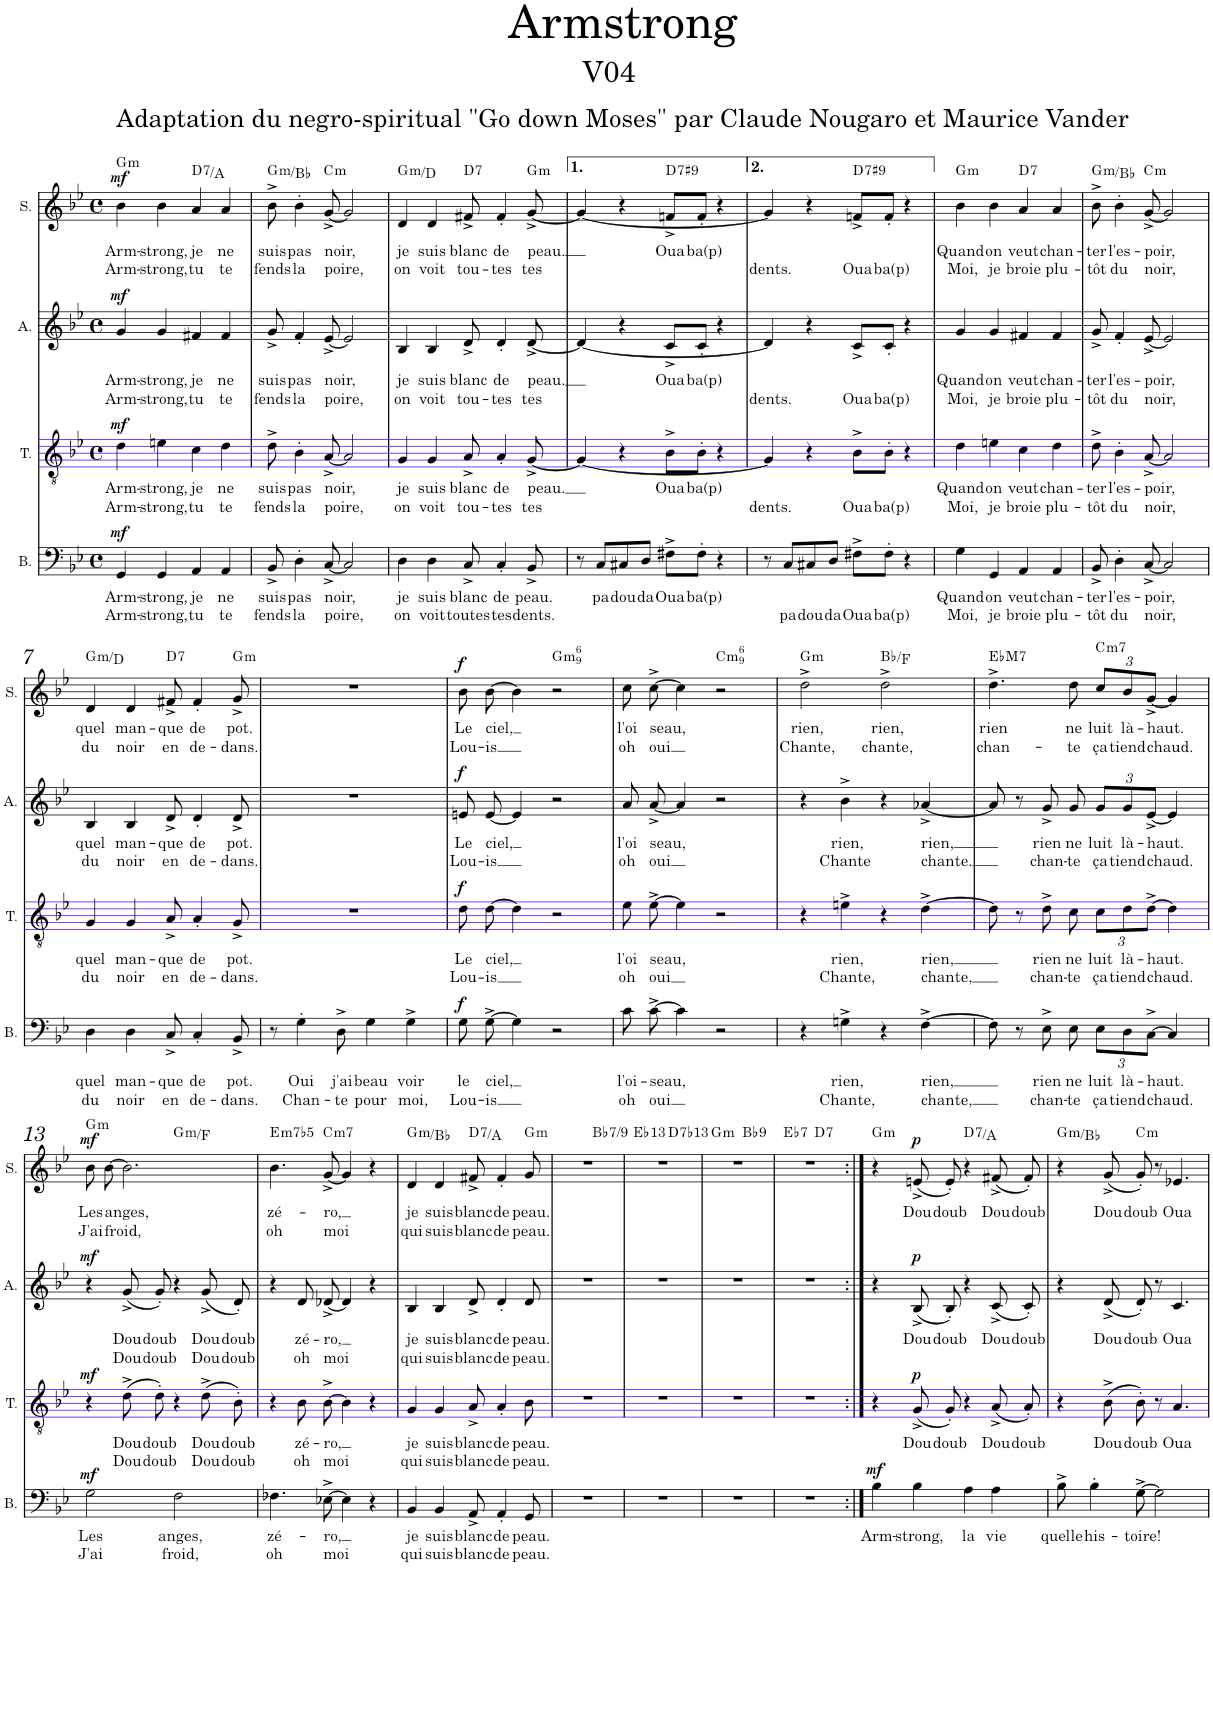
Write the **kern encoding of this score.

**kern	**text	**text	**dynam	**harte	**kern	**text	**text	**dynam	**harte	**kern	**text	**text	**dynam	**harte	**kern	**text	**text	**dynam	**harte
*part4	*part4	*part4	*part4	*part4	*part3	*part3	*part3	*part3	*part3	*part2	*part2	*part2	*part2	*part2	*part1	*part1	*part1	*part1	*part1
*staff4	*staff4	*staff4	*staff4	*	*staff3	*staff3	*staff3	*staff3	*	*staff2	*staff2	*staff2	*staff2	*	*staff1	*staff1	*staff1	*staff1	*
*I"B.	*	*	*	*	*I"T.	*	*	*	*	*I"A.	*	*	*	*	*I"S.	*	*	*	*
*I'B.	*	*	*	*	*I'T.	*	*	*	*	*I'A.	*	*	*	*	*I'S.	*	*	*	*
*	*	*	*	*	*stria5	*	*	*	*	*	*	*	*	*	*	*	*	*	*
*clefF4	*	*	*	*	*clefGv2	*	*	*	*	*clefG2	*	*	*	*	*clefG2	*	*	*	*
*Trd4c7	*	*	*	*	*	*	*	*	*	*Trd1c2	*	*	*	*	*Trd1c2	*	*	*	*
*k[b-e-]	*	*	*	*	*k[b-e-]	*	*	*	*	*k[b-e-]	*	*	*	*	*k[b-e-]	*	*	*	*
*M4/4	*	*	*	*	*M4/4	*	*	*	*	*M4/4	*	*	*	*	*M4/4	*	*	*	*
*met(c)	*	*	*	*	*met(c)	*	*	*	*	*met(c)	*	*	*	*	*met(c)	*	*	*	*
=1	=1	=1	=1	=1	=1	=1	=1	=1	=1	=1	=1	=1	=1	=1	=1	=1	=1	=1	=1
!	!LO:LY:b	!LO:LY:b	!LO:DY:a	!LO:H:kt=m	!	!LO:LY:b	!LO:LY:b	!LO:DY:a	!LO:H:kt=m	!	!LO:LY:b	!LO:LY:b	!LO:DY:a	!LO:H:kt=m	!	!LO:LY:b	!LO:LY:b	!LO:DY:a	!LO:H:kt=m
4GG/	Arm-	Arm-	mf	G:min	4d\	Arm-	Arm-	mf	G:min	4g/	Arm-	Arm-	mf	G:min	4b-\	Arm-	Arm-	mf	G:min
!	!LO:LY:b	!LO:LY:b	!	!	!	!LO:LY:b	!LO:LY:b	!	!	!	!LO:LY:b	!LO:LY:b	!	!	!	!LO:LY:b	!LO:LY:b	!	!
4GG/	-strong,	-strong,	.	.	4en\	-strong,	-strong,	.	.	4g/	-strong,	-strong,	.	.	4b-\	-strong,	-strong,	.	.
!	!LO:LY:b	!LO:LY:b	!	!LO:H:kt=7	!	!LO:LY:b	!LO:LY:b	!	!LO:H:kt=7	!	!LO:LY:b	!LO:LY:b	!	!LO:H:kt=7	!	!LO:LY:b	!LO:LY:b	!	!LO:H:kt=7
4AA/	je	tu	.	D:7/5	4c\	je	tu	.	D:7/5	4f#X/	je	tu	.	D:7/5	4a/	je	tu	.	D:7/5
!	!LO:LY:b	!LO:LY:b	!	!	!	!LO:LY:b	!LO:LY:b	!	!	!	!LO:LY:b	!LO:LY:b	!	!	!	!LO:LY:b	!LO:LY:b	!	!
4AA/	ne	te	.	.	4d\	ne	te	.	.	4f#/	ne	te	.	.	4a/	ne	te	.	.
=2	=2	=2	=2	=2	=2	=2	=2	=2	=2	=2	=2	=2	=2	=2	=2	=2	=2	=2	=2
!	!LO:LY:b	!LO:LY:b	!	!LO:H:kt=m	!	!LO:LY:b	!LO:LY:b	!	!LO:H:kt=m	!	!LO:LY:b	!LO:LY:b	!	!LO:H:kt=m	!	!LO:LY:b	!LO:LY:b	!	!LO:H:kt=m
8BB-^/	suis	fends	.	G:min/b3	8d^\	suis	fends	.	G:min/b3	8g^/	suis	fends	.	G:min/b3	8b-^\	suis	fends	.	G:min/b3
!	!LO:LY:b	!LO:LY:b	!	!	!	!LO:LY:b	!LO:LY:b	!	!	!	!LO:LY:b	!LO:LY:b	!	!	!	!LO:LY:b	!LO:LY:b	!	!
4D'\	pas	la	.	.	4B-'\	pas	la	.	.	4f'/	pas	la	.	.	4b-'\	pas	la	.	.
!	!LO:LY:b	!LO:LY:b	!	!LO:H:kt=m	!	!LO:LY:b	!LO:LY:b	!	!LO:H:kt=m	!	!LO:LY:b	!LO:LY:b	!	!LO:H:kt=m	!	!LO:LY:b	!LO:LY:b	!	!LO:H:kt=m
[8C^/	noir,	poire,	.	C:min	[8A^/	noir,	poire,	.	C:min	[8e-^/	noir,	poire,	.	C:min	[8g^/	noir,	poire,	.	C:min
2C/]	.	.	.	.	2A/]	.	.	.	.	2e-/]	.	.	.	.	2g/]	.	.	.	.
=3	=3	=3	=3	=3	=3	=3	=3	=3	=3	=3	=3	=3	=3	=3	=3	=3	=3	=3	=3
!	!LO:LY:b	!LO:LY:b	!	!LO:H:kt=m	!	!LO:LY:b	!LO:LY:b	!	!LO:H:kt=m	!	!LO:LY:b	!LO:LY:b	!	!LO:H:kt=m	!	!LO:LY:b	!LO:LY:b	!	!LO:H:kt=m
4D\	je	on	.	G:min/5	4G/	je	on	.	G:min/5	4B-/	je	on	.	G:min/5	4d/	je	on	.	G:min/5
!	!LO:LY:b	!LO:LY:b	!	!	!	!LO:LY:b	!LO:LY:b	!	!	!	!LO:LY:b	!LO:LY:b	!	!	!	!LO:LY:b	!LO:LY:b	!	!
4D\	suis	voit	.	.	4G/	suis	voit	.	.	4B-/	suis	voit	.	.	4d/	suis	voit	.	.
!	!LO:LY:b	!LO:LY:b	!	!LO:H:kt=7	!	!LO:LY:b	!LO:LY:b	!	!LO:H:kt=7	!	!LO:LY:b	!LO:LY:b	!	!LO:H:kt=7	!	!LO:LY:b	!LO:LY:b	!	!LO:H:kt=7
8C^/	blanc	toutes	.	D:7	8A^/	blanc	tou-	.	D:7	8d^/	blanc	tou-	.	D:7	8f#X^/	blanc	tou-	.	D:7
!	!LO:LY:b	!LO:LY:b	!	!	!	!LO:LY:b	!LO:LY:b	!	!	!	!LO:LY:b	!LO:LY:b	!	!	!	!LO:LY:b	!LO:LY:b	!	!
4C'/	de	tes	.	.	4A'/	de	-tes	.	.	4d'/	de	-tes	.	.	4f#'/	de	-tes	.	.
!	!LO:LY:b	!LO:LY:b	!	!LO:H:kt=m	!	!LO:LY:b	!LO:LY:b	!	!LO:H:kt=m	!	!LO:LY:b	!LO:LY:b	!	!LO:H:kt=m	!	!LO:LY:b	!LO:LY:b	!	!LO:H:kt=m
8BB-^/	peau.	dents.	.	G:min	[8G^/	peau.	tes	.	G:min	[8d^/	peau.	tes	.	G:min	[8g^/	peau.	tes	.	G:min
=4	=4	=4	=4	=4	=4	=4	=4	=4	=4	=4	=4	=4	=4	=4	=4	=4	=4	=4	=4
8r	.	.	.	.	4G/_	.	.	.	.	4d/_	.	.	.	.	4g/_	.	.	.	.
!	!LO:LY:b	!	!	!	!	!	!	!	!	!	!	!	!	!	!	!	!	!	!
8C/L	pa	.	.	.	.	.	.	.	.	.	.	.	.	.	.	.	.	.	.
!	!LO:LY:b	!	!	!	!	!	!	!	!	!	!	!	!	!	!	!	!	!	!
8C#X/	dou	.	.	.	4r	.	.	.	.	4r	.	.	.	.	4r	.	.	.	.
!	!LO:LY:b	!	!	!	!	!	!	!	!	!	!	!	!	!	!	!	!	!	!
8D/J	da	.	.	.	.	.	.	.	.	.	.	.	.	.	.	.	.	.	.
!	!LO:LY:b	!	!	!LO:H:kt=7	!	!LO:LY:b	!	!	!LO:H:kt=7	!	!LO:LY:b	!	!	!LO:H:kt=7	!	!LO:LY:b	!	!	!LO:H:kt=7
8F#X^\L	Oua	.	.	D:7(#9)	8B-^\L	Oua	.	.	D:7(#9)	8c^/L	Oua	.	.	D:7(#9)	8fn^/L	Oua	.	.	D:7(#9)
!	!LO:LY:b	!	!	!	!	!LO:LY:b	!	!	!	!	!LO:LY:b	!	!	!	!	!LO:LY:b	!	!	!
8F#'\J	ba(p)	.	.	.	8B-'\J	ba(p)	.	.	.	8c'/J	ba(p)	.	.	.	8f'/J	ba(p)	.	.	.
4r	.	.	.	.	4r	.	.	.	.	4r	.	.	.	.	4r	.	.	.	.
=4	=4	=4	=4	=4	=4	=4	=4	=4	=4	=4	=4	=4	=4	=4	=4	=4	=4	=4	=4
!	!	!	!	!	!	!	!LO:LY:b	!	!	!	!	!LO:LY:b	!	!	!	!	!LO:LY:b	!	!
8r	.	.	.	.	4G/]	.	dents.	.	.	4d/]	.	dents.	.	.	4g/]	.	dents.	.	.
!	!	!LO:LY:b	!	!	!	!	!	!	!	!	!	!	!	!	!	!	!	!	!
8C/L	.	pa	.	.	.	.	.	.	.	.	.	.	.	.	.	.	.	.	.
!	!	!LO:LY:b	!	!	!	!	!	!	!	!	!	!	!	!	!	!	!	!	!
8C#X/	.	dou	.	.	4r	.	.	.	.	4r	.	.	.	.	4r	.	.	.	.
!	!	!LO:LY:b	!	!	!	!	!	!	!	!	!	!	!	!	!	!	!	!	!
8D/J	.	da	.	.	.	.	.	.	.	.	.	.	.	.	.	.	.	.	.
!	!	!LO:LY:b	!	!LO:H:kt=7	!	!	!LO:LY:b	!	!LO:H:kt=7	!	!	!LO:LY:b	!	!LO:H:kt=7	!	!	!LO:LY:b	!	!LO:H:kt=7
8F#X^\L	.	Oua	.	D:7(#9)	8B-^\L	.	Oua	.	D:7(#9)	8c^/L	.	Oua	.	D:7(#9)	8fn^/L	.	Oua	.	D:7(#9)
!	!	!LO:LY:b	!	!	!	!	!LO:LY:b	!	!	!	!	!LO:LY:b	!	!	!	!	!LO:LY:b	!	!
8F#'\J	.	ba(p)	.	.	8B-'\J	.	ba(p)	.	.	8c'/J	.	ba(p)	.	.	8f'/J	.	ba(p)	.	.
4r	.	.	.	.	4r	.	.	.	.	4r	.	.	.	.	4r	.	.	.	.
=5	=5	=5	=5	=5	=5	=5	=5	=5	=5	=5	=5	=5	=5	=5	=5	=5	=5	=5	=5
!	!LO:LY:b	!LO:LY:b	!	!LO:H:kt=m	!	!LO:LY:b	!LO:LY:b	!	!LO:H:kt=m	!	!LO:LY:b	!LO:LY:b	!	!LO:H:kt=m	!	!LO:LY:b	!LO:LY:b	!	!LO:H:kt=m
4G\	Quand	Moi,	.	G:min	4d\	Quand	Moi,	.	G:min	4g/	Quand	Moi,	.	G:min	4b-\	Quand	Moi,	.	G:min
!	!LO:LY:b	!LO:LY:b	!	!	!	!LO:LY:b	!LO:LY:b	!	!	!	!LO:LY:b	!LO:LY:b	!	!	!	!LO:LY:b	!LO:LY:b	!	!
4GG/	on	je	.	.	4en\	on	je	.	.	4g/	on	je	.	.	4b-\	on	je	.	.
!	!LO:LY:b	!LO:LY:b	!	!LO:H:kt=7	!	!LO:LY:b	!LO:LY:b	!	!LO:H:kt=7	!	!LO:LY:b	!LO:LY:b	!	!LO:H:kt=7	!	!LO:LY:b	!LO:LY:b	!	!LO:H:kt=7
4AA/	veut	broie	.	D:7	4c\	veut	broie	.	D:7	4f#X/	veut	broie	.	D:7	4a/	veut	broie	.	D:7
!	!LO:LY:b	!LO:LY:b	!	!	!	!LO:LY:b	!LO:LY:b	!	!	!	!LO:LY:b	!LO:LY:b	!	!	!	!LO:LY:b	!LO:LY:b	!	!
4AA/	chan-	plu-	.	.	4d\	chan-	plu-	.	.	4f#/	chan-	plu-	.	.	4a/	chan-	plu-	.	.
=6	=6	=6	=6	=6	=6	=6	=6	=6	=6	=6	=6	=6	=6	=6	=6	=6	=6	=6	=6
!	!LO:LY:b	!LO:LY:b	!	!LO:H:kt=m	!	!LO:LY:b	!LO:LY:b	!	!LO:H:kt=m	!	!LO:LY:b	!LO:LY:b	!	!LO:H:kt=m	!	!LO:LY:b	!LO:LY:b	!	!LO:H:kt=m
8BB-^/	-ter	-tôt	.	G:min/b3	8d^\	-ter	-tôt	.	G:min/b3	8g^/	-ter	-tôt	.	G:min/b3	8b-^\	-ter	-tôt	.	G:min/b3
!	!LO:LY:b	!LO:LY:b	!	!	!	!LO:LY:b	!LO:LY:b	!	!	!	!LO:LY:b	!LO:LY:b	!	!	!	!LO:LY:b	!LO:LY:b	!	!
4D'\	l'es-	du	.	.	4B-'\	l'es-	du	.	.	4f'/	l'es-	du	.	.	4b-'\	l'es-	du	.	.
!	!LO:LY:b	!LO:LY:b	!	!LO:H:kt=m	!	!LO:LY:b	!LO:LY:b	!	!LO:H:kt=m	!	!LO:LY:b	!LO:LY:b	!	!LO:H:kt=m	!	!LO:LY:b	!LO:LY:b	!	!LO:H:kt=m
[8C^/	-poir,	noir,	.	C:min	[8A^/	-poir,	noir,	.	C:min	[8e-^/	-poir,	noir,	.	C:min	[8g^/	-poir,	noir,	.	C:min
2C/]	.	.	.	.	2A/]	.	.	.	.	2e-/]	.	.	.	.	2g/]	.	.	.	.
!!LO:LB:g=z
=7	=7	=7	=7	=7	=7	=7	=7	=7	=7	=7	=7	=7	=7	=7	=7	=7	=7	=7	=7
!	!LO:LY:b	!LO:LY:b	!	!LO:H:kt=m	!	!LO:LY:b	!LO:LY:b	!	!LO:H:kt=m	!	!LO:LY:b	!LO:LY:b	!	!LO:H:kt=m	!	!LO:LY:b	!LO:LY:b	!	!LO:H:kt=m
4D\	quel	du	.	G:min/5	4G/	quel	du	.	G:min/5	4B-/	quel	du	.	G:min/5	4d/	quel	du	.	G:min/5
!	!LO:LY:b	!LO:LY:b	!	!	!	!LO:LY:b	!LO:LY:b	!	!	!	!LO:LY:b	!LO:LY:b	!	!	!	!LO:LY:b	!LO:LY:b	!	!
4D\	man-	noir	.	.	4G/	man-	noir	.	.	4B-/	man-	noir	.	.	4d/	man-	noir	.	.
!	!LO:LY:b	!LO:LY:b	!	!LO:H:kt=7	!	!LO:LY:b	!LO:LY:b	!	!LO:H:kt=7	!	!LO:LY:b	!LO:LY:b	!	!LO:H:kt=7	!	!LO:LY:b	!LO:LY:b	!	!LO:H:kt=7
8C^/	-que	en	.	D:7	8A^/	-que	en	.	D:7	8d^/	-que	en	.	D:7	8f#X^/	-que	en	.	D:7
!	!LO:LY:b	!LO:LY:b	!	!	!	!LO:LY:b	!LO:LY:b	!	!	!	!LO:LY:b	!LO:LY:b	!	!	!	!LO:LY:b	!LO:LY:b	!	!
4C'/	de	de-	.	.	4A'/	de	de-	.	.	4d'/	de	de-	.	.	4f#'/	de	de-	.	.
!	!LO:LY:b	!LO:LY:b	!	!LO:H:kt=m	!	!LO:LY:b	!LO:LY:b	!	!LO:H:kt=m	!	!LO:LY:b	!LO:LY:b	!	!LO:H:kt=m	!	!LO:LY:b	!LO:LY:b	!	!LO:H:kt=m
8BB-^/	pot.	-dans.	.	G:min	8G^/	pot.	-dans.	.	G:min	8d^/	pot.	-dans.	.	G:min	8g^/	pot.	-dans.	.	G:min
=8	=8	=8	=8	=8	=8	=8	=8	=8	=8	=8	=8	=8	=8	=8	=8	=8	=8	=8	=8
8r	.	.	.	.	1r	.	.	.	.	1r	.	.	.	.	1r	.	.	.	.
!	!LO:LY:b	!LO:LY:b	!	!	!	!	!	!	!	!	!	!	!	!	!	!	!	!	!
4G'\	Oui	Chan-	.	.	.	.	.	.	.	.	.	.	.	.	.	.	.	.	.
!	!LO:LY:b	!LO:LY:b	!	!	!	!	!	!	!	!	!	!	!	!	!	!	!	!	!
8D^\	j'ai	-te	.	.	.	.	.	.	.	.	.	.	.	.	.	.	.	.	.
!	!LO:LY:b	!LO:LY:b	!	!	!	!	!	!	!	!	!	!	!	!	!	!	!	!	!
4G\	beau	pour	.	.	.	.	.	.	.	.	.	.	.	.	.	.	.	.	.
!	!LO:LY:b	!LO:LY:b	!	!	!	!	!	!	!	!	!	!	!	!	!	!	!	!	!
4G^\	voir	moi,	.	.	.	.	.	.	.	.	.	.	.	.	.	.	.	.	.
=9	=9	=9	=9	=9	=9	=9	=9	=9	=9	=9	=9	=9	=9	=9	=9	=9	=9	=9	=9
!	!LO:LY:b	!LO:LY:b	!LO:DY:a	!	!	!LO:LY:b	!LO:LY:b	!LO:DY:a	!	!	!LO:LY:b	!LO:LY:b	!LO:DY:a	!	!	!LO:LY:b	!LO:LY:b	!LO:DY:a	!
8G\	le	Lou-	f	.	8d\	Le	Lou-	f	.	8en/	Le	Lou-	f	.	8b-\	Le	Lou-	f	.
!	!LO:LY:b	!LO:LY:b	!	!	!	!LO:LY:b	!LO:LY:b	!	!	!	!LO:LY:b	!LO:LY:b	!	!	!	!LO:LY:b	!LO:LY:b	!	!
[8G^\	ciel,	-is	.	.	[8d\	ciel,	-is	.	.	[8e/	ciel,	-is	.	.	[8b-\	ciel,	-is	.	.
4G\]	.	.	.	.	4d\]	.	.	.	.	4e/]	.	.	.	.	4b-\]	.	.	.	.
!	!	!	!	!LO:H:kt=m6	!	!	!	!	!LO:H:kt=m6	!	!	!	!	!LO:H:kt=m6	!	!	!	!	!LO:H:kt=m6
2r	.	.	.	G:min6(9)	2r	.	.	.	G:min6(9)	2r	.	.	.	G:min6(9)	2r	.	.	.	G:min6(9)
=10	=10	=10	=10	=10	=10	=10	=10	=10	=10	=10	=10	=10	=10	=10	=10	=10	=10	=10	=10
!	!LO:LY:b	!LO:LY:b	!	!	!	!LO:LY:b	!LO:LY:b	!	!	!	!LO:LY:b	!LO:LY:b	!	!	!	!LO:LY:b	!LO:LY:b	!	!
8c\	l'oi-	oh	.	.	8e-\	l'oi	oh	.	.	8a/	l'oi	oh	.	.	8cc\	l'oi	oh	.	.
!	!LO:LY:b	!LO:LY:b	!	!	!	!LO:LY:b	!LO:LY:b	!	!	!	!LO:LY:b	!LO:LY:b	!	!	!	!LO:LY:b	!LO:LY:b	!	!
[8c^\	-seau,	oui	.	.	[8e-^\	seau,	oui	.	.	[8a^/	seau,	oui	.	.	[8cc^\	seau,	oui	.	.
4c\]	.	.	.	.	4e-\]	.	.	.	.	4a/]	.	.	.	.	4cc\]	.	.	.	.
!	!	!	!	!LO:H:kt=m6	!	!	!	!	!LO:H:kt=m6	!	!	!	!	!LO:H:kt=m6	!	!	!	!	!LO:H:kt=m6
2r	.	.	.	C:min6(9)	2r	.	.	.	C:min6(9)	2r	.	.	.	C:min6(9)	2r	.	.	.	C:min6(9)
=11	=11	=11	=11	=11	=11	=11	=11	=11	=11	=11	=11	=11	=11	=11	=11	=11	=11	=11	=11
!	!	!	!	!LO:H:kt=m	!	!	!	!	!LO:H:kt=m	!	!	!	!	!LO:H:kt=m	!	!LO:LY:b	!LO:LY:b	!	!LO:H:kt=m
4r	.	.	.	G:min	4r	.	.	.	G:min	4r	.	.	.	G:min	2dd^\	rien,	Chante,	.	G:min
!	!LO:LY:b	!LO:LY:b	!	!	!	!LO:LY:b	!LO:LY:b	!	!	!	!LO:LY:b	!LO:LY:b	!	!	!	!	!	!	!
4Gn^\	rien,	Chante,	.	.	4en^\	rien,	Chante,	.	.	4b-^\	rien,	Chante	.	.	.	.	.	.	.
!	!	!	!	!	!	!	!	!	!	!	!	!	!	!	!	!LO:LY:b	!LO:LY:b	!	!
4r	.	.	.	Bb:maj/5	4r	.	.	.	Bb:maj/5	4r	.	.	.	Bb:maj/5	2dd^\	rien,	chante,	.	Bb:maj/5
!	!LO:LY:b	!LO:LY:b	!	!	!	!LO:LY:b	!LO:LY:b	!	!	!	!LO:LY:b	!LO:LY:b	!	!	!	!	!	!	!
[4F^\	rien,	chante,	.	.	[4d^\	rien,	chante,	.	.	[4a-X^/	rien,	chante.	.	.	.	.	.	.	.
=12	=12	=12	=12	=12	=12	=12	=12	=12	=12	=12	=12	=12	=12	=12	=12	=12	=12	=12	=12
!	!	!	!	!LO:H:kt=M7	!	!	!	!	!LO:H:kt=M7	!	!	!	!	!LO:H:kt=M7	!	!LO:LY:b	!LO:LY:b	!	!LO:H:kt=M7
8F\]	.	.	.	Eb:maj7	8d\]	.	.	.	Eb:maj7	8a-/]	.	.	.	Eb:maj7	4.dd^\	rien	chan-	.	Eb:maj7
8r	.	.	.	.	8r	.	.	.	.	8r	.	.	.	.	.	.	.	.	.
!	!LO:LY:b	!LO:LY:b	!	!	!	!LO:LY:b	!LO:LY:b	!	!	!	!LO:LY:b	!LO:LY:b	!	!	!	!	!	!	!
8E-^\	rien	chan-	.	.	8d^\	rien	chan-	.	.	8g^/	rien	chan-	.	.	.	.	.	.	.
!	!LO:LY:b	!LO:LY:b	!	!	!	!LO:LY:b	!LO:LY:b	!	!	!	!LO:LY:b	!LO:LY:b	!	!	!	!LO:LY:b	!LO:LY:b	!	!
8E-\	ne	-te	.	.	8c\	ne	-te	.	.	8g/	ne	-te	.	.	8dd\	ne	-te	.	.
*Xbrackettup	*	*	*	*	*	*	*	*	*	*	*	*	*	*	*	*	*	*	*
!	!LO:LY:b	!LO:LY:b	!	!	!	!	!	!	!	!	!	!	!	!	!	!	!	!	!
*	*	*	*	*	*Xbrackettup	*	*	*	*	*	*	*	*	*	*	*	*	*	*
!	!	!	!	!	!	!LO:LY:b	!LO:LY:b	!	!	!	!	!	!	!	!	!	!	!	!
*	*	*	*	*	*	*	*	*	*	*Xbrackettup	*	*	*	*	*	*	*	*	*
!	!	!	!	!	!	!	!	!	!	!	!LO:LY:b	!LO:LY:b	!	!	!	!	!	!	!
*	*	*	*	*	*	*	*	*	*	*	*	*	*	*	*Xbrackettup	*	*	*	*
!	!	!	!	!LO:H:kt=m7	!	!	!	!	!LO:H:kt=m7	!	!	!	!	!LO:H:kt=m7	!	!LO:LY:b	!LO:LY:b	!	!LO:H:kt=m7
12E-\L	luit	ça	.	C:min7	12c\L	luit	ça	.	C:min7	12g/L	luit	ça	.	C:min7	12cc/L	luit	ça	.	C:min7
!	!LO:LY:b	!LO:LY:b	!	!	!	!LO:LY:b	!LO:LY:b	!	!	!	!LO:LY:b	!LO:LY:b	!	!	!	!LO:LY:b	!LO:LY:b	!	!
12D\	là-	tiend	.	.	12d\	là-	tiend	.	.	12g/	là-	tiend	.	.	12b-/	là-	tiend	.	.
!	!LO:LY:b	!LO:LY:b	!	!	!	!LO:LY:b	!LO:LY:b	!	!	!	!LO:LY:b	!LO:LY:b	!	!	!	!LO:LY:b	!LO:LY:b	!	!
[12C^\J	-haut.	chaud.	.	.	[12d^\J	-haut.	chaud.	.	.	[12e-^/J	-haut.	chaud.	.	.	[12g^/J	-haut.	chaud.	.	.
4C/]	.	.	.	.	4d\]	.	.	.	.	4e-/]	.	.	.	.	4g/]	.	.	.	.
!!LO:LB:g=z
=13	=13	=13	=13	=13	=13	=13	=13	=13	=13	=13	=13	=13	=13	=13	=13	=13	=13	=13	=13
!	!LO:LY:b	!LO:LY:b	!LO:DY:a	!LO:H:kt=m	!	!	!	!LO:DY:a	!LO:H:kt=m	!	!	!	!LO:DY:a	!LO:H:kt=m	!	!LO:LY:b	!LO:LY:b	!LO:DY:a	!LO:H:kt=m
*	*	*	*	*	*	*	*	*	*	*	*	*	*	*	*^	*	*	*	*
2G\	Les	J'ai	mf	G:min	4r	.	.	mf	G:min	4r	.	.	mf	G:min	8b-\	2ryy	Les	J'ai	mf	G:min
!	!	!	!	!	!	!	!	!	!	!	!	!	!	!	!	!	!LO:LY:b	!LO:LY:b	!	!
.	.	.	.	.	.	.	.	.	.	.	.	.	.	.	[8b-\	.	anges,	froid,	.	.
!	!	!	!	!	!	!LO:LY:b	!LO:LY:b	!	!	!	!LO:LY:b	!LO:LY:b	!	!	!	!	!	!	!	!
.	.	.	.	.	(>8d^\	Dou	Dou	.	.	(<8g^/	Dou	Dou	.	.	2.b-\]	.	.	.	.	.
!	!	!	!	!	!	!LO:LY:b	!LO:LY:b	!	!	!	!LO:LY:b	!LO:LY:b	!	!	!	!	!	!	!	!
.	.	.	.	.	8d'\)	doub	doub	.	.	8g'/)	doub	doub	.	.	.	.	.	.	.	.
!	!LO:LY:b	!LO:LY:b	!	!LO:H:kt=m	!	!	!	!	!LO:H:kt=m	!	!	!	!	!LO:H:kt=m	!	!	!	!	!	!LO:H:kt=m
2F\	anges,	froid,	.	G:min/b7	4r	.	.	.	G:min/b7	4r	.	.	.	G:min/b7	.	2ryy	.	.	.	G:min/b7
!	!	!	!	!	!	!LO:LY:b	!LO:LY:b	!	!	!	!LO:LY:b	!LO:LY:b	!	!	!	!	!	!	!	!
.	.	.	.	.	(>8d^\	Dou	Dou	.	.	(<8g^/	Dou	Dou	.	.	.	.	.	.	.	.
!	!	!	!	!	!	!LO:LY:b	!LO:LY:b	!	!	!	!LO:LY:b	!LO:LY:b	!	!	!	!	!	!	!	!
.	.	.	.	.	8B-'\)	doub	doub	.	.	8d'/)	doub	doub	.	.	.	.	.	.	.	.
=14	=14	=14	=14	=14	=14	=14	=14	=14	=14	=14	=14	=14	=14	=14	=14	=14	=14	=14	=14	=14
!	!LO:LY:b	!LO:LY:b	!	!LO:H:kt=m7b5	!	!	!	!	!LO:H:kt=m7b5	!	!	!	!	!LO:H:kt=m7b5	!	!	!LO:LY:b	!LO:LY:b	!	!LO:H:kt=m7b5
*	*	*	*	*	*	*	*	*	*	*	*	*	*	*	*v	*v	*	*	*	*
4.F-X\	zé-	oh	.	E:hdim7	4r	.	.	.	E:hdim7	4r	.	.	.	E:hdim7	4.b-\	zé-	oh	.	E:hdim7
!	!	!	!	!	!	!LO:LY:b	!LO:LY:b	!	!	!	!LO:LY:b	!LO:LY:b	!	!	!	!	!	!	!
.	.	.	.	.	8B-\	zé-	oh	.	.	8d/	zé-	oh	.	.	.	.	.	.	.
!	!LO:LY:b	!LO:LY:b	!	!LO:H:kt=m7	!	!LO:LY:b	!LO:LY:b	!	!LO:H:kt=m7	!	!LO:LY:b	!LO:LY:b	!	!LO:H:kt=m7	!	!LO:LY:b	!LO:LY:b	!	!LO:H:kt=m7
[8E-X^\	-ro,	moi	.	C:min7	[8B-^\	-ro,	moi	.	C:min7	[8d-X^/	-ro,	moi	.	C:min7	[8g^/	-ro,	moi	.	C:min7
4E-\]	.	.	.	.	4B-\]	.	.	.	.	4d-/]	.	.	.	.	4g/]	.	.	.	.
4r	.	.	.	.	4r	.	.	.	.	4r	.	.	.	.	4r	.	.	.	.
=15	=15	=15	=15	=15	=15	=15	=15	=15	=15	=15	=15	=15	=15	=15	=15	=15	=15	=15	=15
!	!LO:LY:b	!LO:LY:b	!	!LO:H:kt=m	!	!LO:LY:b	!LO:LY:b	!	!LO:H:kt=m	!	!LO:LY:b	!LO:LY:b	!	!LO:H:kt=m	!	!LO:LY:b	!LO:LY:b	!	!LO:H:kt=m
4BB-/	je	qui	.	G:min/b3	4G/	je	qui	.	G:min/b3	4B-/	je	qui	.	G:min/b3	4d/	je	qui	.	G:min/b3
!	!LO:LY:b	!LO:LY:b	!	!	!	!LO:LY:b	!LO:LY:b	!	!	!	!LO:LY:b	!LO:LY:b	!	!	!	!LO:LY:b	!LO:LY:b	!	!
4BB-/	suis	suis	.	.	4G/	suis	suis	.	.	4B-/	suis	suis	.	.	4d/	suis	suis	.	.
!	!LO:LY:b	!LO:LY:b	!	!LO:H:kt=7	!	!LO:LY:b	!LO:LY:b	!	!LO:H:kt=7	!	!LO:LY:b	!LO:LY:b	!	!LO:H:kt=7	!	!LO:LY:b	!LO:LY:b	!	!LO:H:kt=7
8AA^/	blanc	blanc	.	D:7/5	8A^/	blanc	blanc	.	D:7/5	8d^/	blanc	blanc	.	D:7/5	8f#X^/	blanc	blanc	.	D:7/5
!	!LO:LY:b	!LO:LY:b	!	!	!	!LO:LY:b	!LO:LY:b	!	!	!	!LO:LY:b	!LO:LY:b	!	!	!	!LO:LY:b	!LO:LY:b	!	!
4AA'/	de	de	.	.	4A'/	de	de	.	.	4d'/	de	de	.	.	4f#'/	de	de	.	.
!	!LO:LY:b	!LO:LY:b	!	!LO:H:kt=m	!	!LO:LY:b	!LO:LY:b	!	!LO:H:kt=m	!	!LO:LY:b	!LO:LY:b	!	!LO:H:kt=m	!	!LO:LY:b	!LO:LY:b	!	!LO:H:kt=m
8GG/	peau.	peau.	.	G:min	8B-\	peau.	peau.	.	G:min	8d/	peau.	peau.	.	G:min	8g/	peau.	peau.	.	G:min
=16	=16	=16	=16	=16	=16	=16	=16	=16	=16	=16	=16	=16	=16	=16	=16	=16	=16	=16	=16
*^	*	*	*	*	*^	*	*	*	*	*^	*	*	*	*	*^	*	*	*	*
1r	2ryy	.	.	.	.	1r	2ryy	.	.	.	.	1r	2ryy	.	.	.	.	1r	2ryy	.	.	.	.
!	!	!	!	!	!LO:H:kt=7/9	!	!	!	!	!	!LO:H:kt=7/9	!	!	!	!	!	!LO:H:kt=7/9	!	!	!	!	!	!LO:H:kt=7/9
.	2ryy	.	.	.	Bb:maj	.	2ryy	.	.	.	Bb:maj	.	2ryy	.	.	.	Bb:maj	.	2ryy	.	.	.	Bb:maj
=17	=17	=17	=17	=17	=17	=17	=17	=17	=17	=17	=17	=17	=17	=17	=17	=17	=17	=17	=17	=17	=17	=17	=17
!	!	!	!	!	!LO:H:kt=13	!	!	!	!	!	!LO:H:kt=13	!	!	!	!	!	!LO:H:kt=13	!	!	!	!	!	!LO:H:kt=13
1r	2ryy	.	.	.	Eb:9(11,13)	1r	2ryy	.	.	.	Eb:9(11,13)	1r	2ryy	.	.	.	Eb:9(11,13)	1r	2ryy	.	.	.	Eb:9(11,13)
!	!	!	!	!	!LO:H:kt=7	!	!	!	!	!	!LO:H:kt=7	!	!	!	!	!	!LO:H:kt=7	!	!	!	!	!	!LO:H:kt=7
.	2ryy	.	.	.	D:7(b13)	.	2ryy	.	.	.	D:7(b13)	.	2ryy	.	.	.	D:7(b13)	.	2ryy	.	.	.	D:7(b13)
=18	=18	=18	=18	=18	=18	=18	=18	=18	=18	=18	=18	=18	=18	=18	=18	=18	=18	=18	=18	=18	=18	=18	=18
!	!	!	!	!	!LO:H:kt=m	!	!	!	!	!	!LO:H:kt=m	!	!	!	!	!	!LO:H:kt=m	!	!	!	!	!	!LO:H:kt=m
1r	2ryy	.	.	.	G:min	1r	2ryy	.	.	.	G:min	1r	2ryy	.	.	.	G:min	1r	2ryy	.	.	.	G:min
!	!	!	!	!	!LO:H:kt=9	!	!	!	!	!	!LO:H:kt=9	!	!	!	!	!	!LO:H:kt=9	!	!	!	!	!	!LO:H:kt=9
.	2ryy	.	.	.	Bb:9	.	2ryy	.	.	.	Bb:9	.	2ryy	.	.	.	Bb:9	.	2ryy	.	.	.	Bb:9
=19	=19	=19	=19	=19	=19	=19	=19	=19	=19	=19	=19	=19	=19	=19	=19	=19	=19	=19	=19	=19	=19	=19	=19
!	!	!	!	!	!LO:H:kt=7	!	!	!	!	!	!LO:H:kt=7	!	!	!	!	!	!LO:H:kt=7	!	!	!	!	!	!LO:H:kt=7
1r	2ryy	.	.	.	Eb:7	1r	2ryy	.	.	.	Eb:7	1r	2ryy	.	.	.	Eb:7	1r	2ryy	.	.	.	Eb:7
!	!	!	!	!	!LO:H:kt=7	!	!	!	!	!	!LO:H:kt=7	!	!	!	!	!	!LO:H:kt=7	!	!	!	!	!	!LO:H:kt=7
.	2ryy	.	.	.	D:7	.	2ryy	.	.	.	D:7	.	2ryy	.	.	.	D:7	.	2ryy	.	.	.	D:7
=20:|!	=20:|!	=20:|!	=20:|!	=20:|!	=20:|!	=20:|!	=20:|!	=20:|!	=20:|!	=20:|!	=20:|!	=20:|!	=20:|!	=20:|!	=20:|!	=20:|!	=20:|!	=20:|!	=20:|!	=20:|!	=20:|!	=20:|!	=20:|!
!	!	!LO:LY:b	!	!LO:DY:a	!LO:H:kt=m	!	!	!	!	!	!LO:H:kt=m	!	!	!	!	!	!LO:H:kt=m	!	!	!	!	!	!LO:H:kt=m
*v	*v	*	*	*	*	*	*	*	*	*	*	*v	*v	*	*	*	*	*v	*v	*	*	*	*
*	*	*	*	*	*v	*v	*	*	*	*	*	*	*	*	*	*	*	*	*	*
4B-\	Arm-	.	mf	G:min	4r	.	.	.	G:min	4r	.	.	.	G:min	4r	.	.	.	G:min
!	!LO:LY:b	!	!	!	!	!LO:LY:b	!	!LO:DY:a	!	!	!LO:LY:b	!	!LO:DY:a	!	!	!LO:LY:b	!	!LO:DY:a	!
4B-\	-strong,	.	.	.	(<8G^/	Dou	.	p	.	(<8B-^/	Dou	.	p	.	(<8en^/	Dou	.	p	.
!	!	!	!	!	!	!LO:LY:b	!	!	!	!	!LO:LY:b	!	!	!	!	!LO:LY:b	!	!	!
.	.	.	.	.	8G'/)	doub	.	.	.	8B-'/)	doub	.	.	.	8e'/)	doub	.	.	.
!	!LO:LY:b	!	!	!LO:H:kt=7	!	!	!	!	!LO:H:kt=7	!	!	!	!	!LO:H:kt=7	!	!	!	!	!LO:H:kt=7
4A\	la	.	.	D:7/5	4r	.	.	.	D:7/5	4r	.	.	.	D:7/5	4r	.	.	.	D:7/5
!	!LO:LY:b	!	!	!	!	!LO:LY:b	!	!	!	!	!LO:LY:b	!	!	!	!	!LO:LY:b	!	!	!
4A\	vie	.	.	.	(<8A^/	Dou	.	.	.	(<8c^/	Dou	.	.	.	(<8f#X^/	Dou	.	.	.
!	!	!	!	!	!	!LO:LY:b	!	!	!	!	!LO:LY:b	!	!	!	!	!LO:LY:b	!	!	!
.	.	.	.	.	8A'/)	doub	.	.	.	8c'/)	doub	.	.	.	8f#'/)	doub	.	.	.
=21	=21	=21	=21	=21	=21	=21	=21	=21	=21	=21	=21	=21	=21	=21	=21	=21	=21	=21	=21
!	!LO:LY:b	!	!	!LO:H:kt=m	!	!	!	!	!LO:H:kt=m	!	!	!	!	!LO:H:kt=m	!	!	!	!	!LO:H:kt=m
8B-^\	quelle	.	.	G:min/b3	4r	.	.	.	G:min/b3	4r	.	.	.	G:min/b3	4r	.	.	.	G:min/b3
!	!LO:LY:b	!	!	!	!	!	!	!	!	!	!	!	!	!	!	!	!	!	!
4B-'\	his-	.	.	.	.	.	.	.	.	.	.	.	.	.	.	.	.	.	.
!	!	!	!	!	!	!LO:LY:b	!	!	!	!	!LO:LY:b	!	!	!	!	!LO:LY:b	!	!	!
.	.	.	.	.	(>8B-^\	Dou	.	.	.	(<8d^/	Dou	.	.	.	(<8g^/	Dou	.	.	.
!	!LO:LY:b	!	!	!LO:H:kt=m	!	!LO:LY:b	!	!	!LO:H:kt=m	!	!LO:LY:b	!	!	!LO:H:kt=m	!	!LO:LY:b	!	!	!LO:H:kt=m
[8G^\	-toire!	.	.	C:min	8B-'\)	doub	.	.	C:min	8d'/)	doub	.	.	C:min	8g'/)	doub	.	.	C:min
2G\]	.	.	.	.	8r	.	.	.	.	8r	.	.	.	.	8r	.	.	.	.
!	!	!	!	!	!	!LO:LY:b	!	!	!	!	!LO:LY:b	!	!	!	!	!LO:LY:b	!	!	!
.	.	.	.	.	4.A/	Oua	.	.	.	4.c/	Oua	.	.	.	4.e-X/	Oua	.	.	.
=	=	=	=	=	=	=	=	=	=	=	=	=	=	=	=	=	=	=	=
*-	*-	*-	*-	*-	*-	*-	*-	*-	*-	*-	*-	*-	*-	*-	*-	*-	*-	*-	*-
